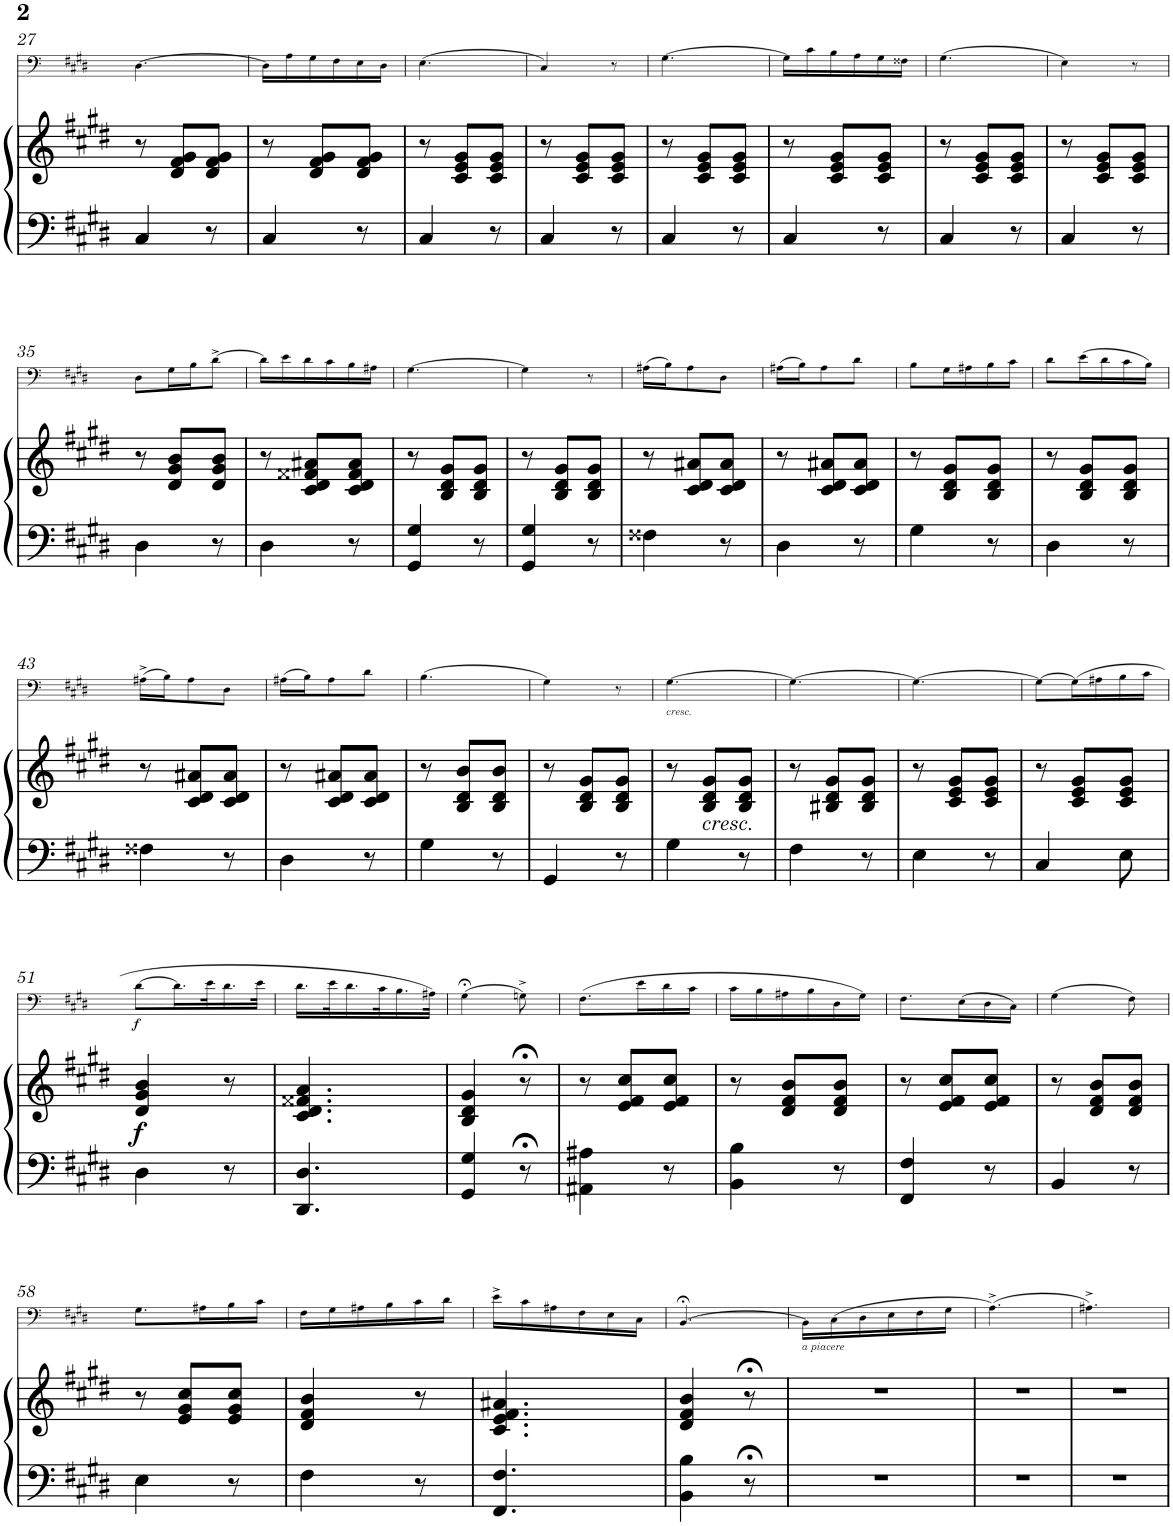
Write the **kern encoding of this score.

**kern	**kern	**dynam	**kern	**dynam
*part2	*part2	*part2	*part1	*part1
*staff3	*staff2	*staff2/3	*staff1	*staff1
*I"Piano	*	*	*I"Trombone	*
*I'Pno	*	*	*I'Trb	*
!!LO:PB:g=z
*clefF4	*clefG2	*	*clefF4	*
*k[f#c#g#d#]	*k[f#c#g#d#]	*	*k[f#c#g#d#]	*
*M3/8	*M3/8	*	*M3/8	*
=27	=27	=27	=27	=27
4C#/	8r	.	[4.D#\	.
.	8d#/ 8f#/ 8g#/L	.	.	.
8r	8d#/ 8f#/ 8g#/J	.	.	.
=28	=28	=28	=28	=28
4C#/	8r	.	16D#\LL]	.
.	.	.	16A\	.
.	8d#/ 8f#/ 8g#/L	.	16G#\	.
.	.	.	16F#\	.
8r	8d#/ 8f#/ 8g#/J	.	16E\	.
.	.	.	16D#\JJ	.
=29	=29	=29	=29	=29
4C#/	8r	.	(4.E\	.
.	8c#/ 8e/ 8g#/L	.	.	.
8r	8c#/ 8e/ 8g#/J	.	.	.
=30	=30	=30	=30	=30
4C#/	8r	.	4C#/)	.
.	8c#/ 8e/ 8g#/L	.	.	.
8r	8c#/ 8e/ 8g#/J	.	8r	.
=31	=31	=31	=31	=31
4C#/	8r	.	[4.G#\	.
.	8c#/ 8e/ 8g#/L	.	.	.
8r	8c#/ 8e/ 8g#/J	.	.	.
=32	=32	=32	=32	=32
4C#/	8r	.	16G#\LL]	.
.	.	.	16c#\	.
.	8c#/ 8e/ 8g#/L	.	16B\	.
.	.	.	16A\	.
8r	8c#/ 8e/ 8g#/J	.	16G#\	.
.	.	.	16F##X\JJ	.
=33	=33	=33	=33	=33
4C#/	8r	.	(4.G#\	.
.	8c#/ 8e/ 8g#/L	.	.	.
8r	8c#/ 8e/ 8g#/J	.	.	.
=34	=34	=34	=34	=34
4C#/	8r	.	4E\)	.
.	8c#/ 8e/ 8g#/L	.	.	.
8r	8c#/ 8e/ 8g#/J	.	8r	.
!!LO:LB:g=z
=35	=35	=35	=35	=35
4D#\	8r	.	8D#\L	.
.	8d#/ 8g#/ 8b/L	.	16G#\L	.
.	.	.	16B\J	.
8r	8d#/ 8g#/ 8b/J	.	[8d#^\J	.
=36	=36	=36	=36	=36
4D#\	8r	.	16d#\LL]	.
.	.	.	16e\	.
.	8c#/ 8d#/ 8f##X/ 8a#X/L	.	16d#\	.
.	.	.	16c#\	.
8r	8c#/ 8d#/ 8f##/ 8a#/J	.	16B\	.
.	.	.	16A#X\JJ	.
=37	=37	=37	=37	=37
4GG#/ 4G#/	8r	.	[4.G#\	.
.	8B/ 8d#/ 8g#/L	.	.	.
8r	8B/ 8d#/ 8g#/J	.	.	.
=38	=38	=38	=38	=38
4GG#/ 4G#/	8r	.	4G#\]	.
.	8B/ 8d#/ 8g#/L	.	.	.
8r	8B/ 8d#/ 8g#/J	.	8r	.
=39	=39	=39	=39	=39
4F##X\	8r	.	(16A#X\LL	.
.	.	.	16B\J)	.
.	8c#/ 8d#/ 8a#X/L	.	8A#\	.
8r	8c#/ 8d#/ 8a#/J	.	8D#\J	.
=40	=40	=40	=40	=40
4D#\	8r	.	(16A#X\LL	.
.	.	.	16B\J)	.
.	8c#/ 8d#/ 8a#X/L	.	8A#\	.
8r	8c#/ 8d#/ 8a#/J	.	8d#\J	.
=41	=41	=41	=41	=41
4G#\	8r	.	8B\L	.
.	8B/ 8d#/ 8g#/L	.	16G#\L	.
.	.	.	16A#X\	.
8r	8B/ 8d#/ 8g#/J	.	16B\	.
.	.	.	16c#\JJ	.
=42	=42	=42	=42	=42
4D#\	8r	.	8d#\L	.
.	8B/ 8d#/ 8g#/L	.	(16e\L	.
.	.	.	16d#\	.
8r	8B/ 8d#/ 8g#/J	.	16c#\	.
.	.	.	16B\JJ)	.
!!LO:LB:g=z
=43	=43	=43	=43	=43
4F##X\	8r	.	(16A#X^\LL	.
.	.	.	16B\J)	.
.	8c#/ 8d#/ 8a#X/L	.	8A#\	.
8r	8c#/ 8d#/ 8a#/J	.	8D#\J	.
=44	=44	=44	=44	=44
4D#\	8r	.	(16A#X\LL	.
.	.	.	16B\J)	.
.	8c#/ 8d#/ 8a#X/L	.	8A#\	.
8r	8c#/ 8d#/ 8a#/J	.	8d#\J	.
=45	=45	=45	=45	=45
4G#\	8r	.	(4.B\	.
.	8B/ 8d#/ 8b/L	.	.	.
8r	8B/ 8d#/ 8b/J	.	.	.
=46	=46	=46	=46	=46
4GG#/	8r	.	4G#\)	.
.	8B/ 8d#/ 8g#/L	.	.	.
8r	8B/ 8d#/ 8g#/J	.	8r	.
=47	=47	=47	=47	=47
!	!	!	!LO:TX:b:i:t=cresc.	!
4G#\	8r	.	[4.G#\	.
!	!LO:TX:b:i:t=cresc.	!	!	!
.	8B/ 8d#/ 8g#/L	.	.	.
8r	8B/ 8d#/ 8g#/J	.	.	.
=48	=48	=48	=48	=48
4F#\	8r	.	4.G#\_	.
.	8B#X/ 8d#/ 8g#/L	.	.	.
8r	8B#/ 8d#/ 8g#/J	.	.	.
=49	=49	=49	=49	=49
4E\	8r	.	4.G#\_	.
.	8c#/ 8e/ 8g#/L	.	.	.
8r	8c#/ 8e/ 8g#/J	.	.	.
=50	=50	=50	=50	=50
4C#/	8r	.	8G#\L_	.
.	8c#/ 8e/ 8g#/L	.	(16G#\L]	.
.	.	.	16A#X\	.
8E\	8c#/ 8e/ 8g#/J	.	16B\	.
.	.	.	16c#\JJ	.
!!LO:LB:g=z
=51	=51	=51	=51	=51
!	!	!LO:DY:b	!	!LO:DY:b
4D#\	4d#/ 4g#/ 4b/	f	[8d#\L	f
.	.	.	16.d#\L]	.
.	.	.	32e\K	.
8r	8r	.	16.d#\	.
.	.	.	32e\JJk	.
=52	=52	=52	=52	=52
4.DD#/ 4.D#/	4.c#/ 4.d#/ 4.f##X/ 4.a/	.	16.d#\LL	.
.	.	.	32e\K	.
.	.	.	16.d#\	.
.	.	.	32c#\K	.
.	.	.	16.B\	.
.	.	.	32A#X\JJk)	.
=53	=53	=53	=53	=53
4GG#/ 4G#/	4B/ 4d#/ 4g#/	.	(4G#;<\	.
8r;<	8r;<	.	8Gn^\)	.
=54	=54	=54	=54	=54
4AA#X\ 4A#X\	8r	.	(8.F#\L	.
.	8e/ 8f#/ 8cc#/L	.	.	.
.	.	.	16e\L	.
8r	8e/ 8f#/ 8cc#/J	.	16d#\	.
.	.	.	16c#\JJ	.
=55	=55	=55	=55	=55
4BB\ 4B\	8r	.	16c#\LL	.
.	.	.	16B\	.
.	8d#/ 8f#/ 8b/L	.	16A#X\	.
.	.	.	16B\	.
8r	8d#/ 8f#/ 8b/J	.	16D#\	.
.	.	.	16G#\JJ)	.
=56	=56	=56	=56	=56
4FF#/ 4F#/	8r	.	8.F#\L	.
.	8e/ 8f#/ 8cc#/L	.	.	.
.	.	.	(16E\L	.
8r	8e/ 8f#/ 8cc#/J	.	16D#\	.
.	.	.	16C#\JJ)	.
=57	=57	=57	=57	=57
4BB/	8r	.	(4G#\	.
.	8d#/ 8f#/ 8b/L	.	.	.
8r	8d#/ 8f#/ 8b/J	.	8F#\)	.
!!LO:LB:g=z
=58	=58	=58	=58	=58
4E\	8r	.	8.G#\L	.
.	8e/ 8g#/ 8cc#/L	.	.	.
.	.	.	16A#X\L	.
8r	8e/ 8g#/ 8cc#/J	.	16B\	.
.	.	.	16c#\JJ	.
=59	=59	=59	=59	=59
4F#\	4d#/ 4f#/ 4b/	.	16F#\LL	.
.	.	.	16G#\	.
.	.	.	16A#X\	.
.	.	.	16B\	.
8r	8r	.	16c#\	.
.	.	.	16d#\JJ	.
=60	=60	=60	=60	=60
4.FF#/ 4.F#/	4.c#/ 4.e/ 4.f#/ 4.a#X/	.	16e^\LL	.
.	.	.	16c#\	.
.	.	.	16A#X\	.
.	.	.	16F#\	.
.	.	.	16E\	.
.	.	.	16C#\JJ	.
=61	=61	=61	=61	=61
4BB\ 4B\	4d#/ 4f#/ 4b/	.	[4.BB;</	.
8r;<	8r;<	.	.	.
=62	=62	=62	=62	=62
!	!	!	!LO:TX:b:i:t=a piacere	!
4.r	4.r	.	16BB\LL]	.
.	.	.	(16C#\	.
.	.	.	16D#\	.
.	.	.	16E\	.
.	.	.	16F#\	.
.	.	.	16G#\JJ	.
=63	=63	=63	=63	=63
4.r	4.r	.	(4.A^\)	.
=64	=64	=64	=64	=64
4.r	4.r	.	4.A#X^\)	.
=	=	=	=	=
*-	*-	*-	*-	*-
